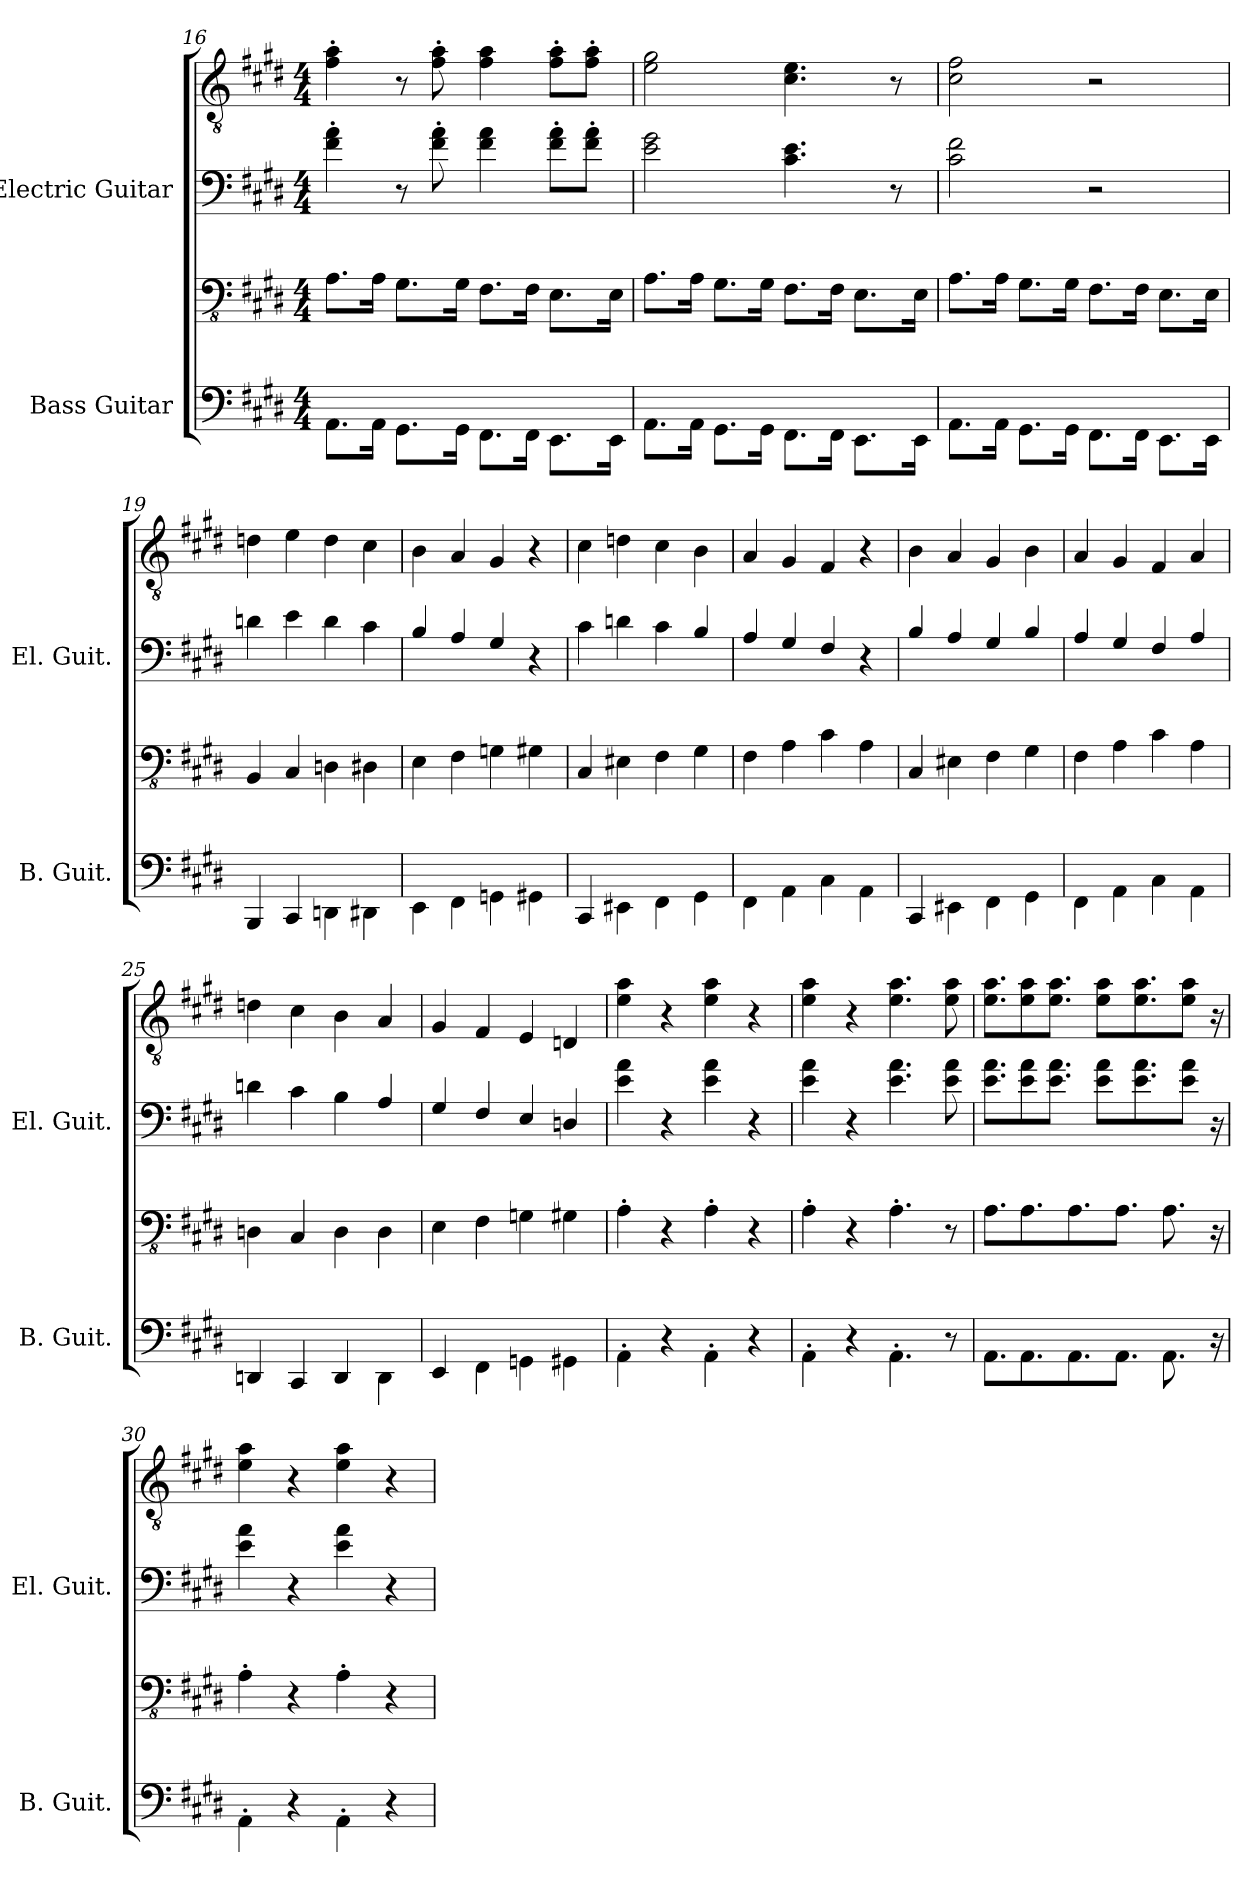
**kern	**kern	**kern	**kern
*part2	*part2	*part1	*part1
*staff4	*staff3	*staff2	*staff1
*I"Bass Guitar	*	*I"Electric Guitar	*
*I'B. Guit.	*	*I'El. Guit.	*
*	*clefFv4	*	*clefGv2
*k[f#c#g#d#]	*k[f#c#g#d#]	*k[f#c#g#d#]	*k[f#c#g#d#]
*M4/4	*M4/4	*M4/4	*M4/4
=16	=16	=16	=16
8.AA\L	8.AA\L	4f#\' 4a\'	4f#\' 4a\'
16AA\Jk	16AA\Jk	.	.
8.GG#\L	8.GG#\L	8r	8r
.	.	8f#\' 8a\'	8f#\' 8a\'
16GG#\Jk	16GG#\Jk	.	.
8.FF#\L	8.FF#\L	4f#\ 4a\	4f#\ 4a\
16FF#\Jk	16FF#\Jk	.	.
8.EE\L	8.EE\L	8f#\' 8a\'L	8f#\' 8a\'L
.	.	8f#\' 8a\'J	8f#\' 8a\'J
16EE\Jk	16EE\Jk	.	.
=17	=17	=17	=17
8.AA\L	8.AA\L	2e\ 2g#\	2e\ 2g#\
16AA\Jk	16AA\Jk	.	.
8.GG#\L	8.GG#\L	.	.
16GG#\Jk	16GG#\Jk	.	.
8.FF#\L	8.FF#\L	4.c#\ 4.e\	4.c#\ 4.e\
16FF#\Jk	16FF#\Jk	.	.
8.EE\L	8.EE\L	.	.
.	.	8r	8r
16EE\Jk	16EE\Jk	.	.
=18	=18	=18	=18
8.AA\L	8.AA\L	2c#\ 2f#\	2c#\ 2f#\
16AA\Jk	16AA\Jk	.	.
8.GG#\L	8.GG#\L	.	.
16GG#\Jk	16GG#\Jk	.	.
8.FF#\L	8.FF#\L	2r	2r
16FF#\Jk	16FF#\Jk	.	.
8.EE\L	8.EE\L	.	.
16EE\Jk	16EE\Jk	.	.
!!LO:LB:g=z
=19	=19	=19	=19
4BBB/	4BBB/	4d\	4dn\
4CC#/	4CC#/	4e\	4e\
4DD\	4DDn\	4d\	4d\
4DD#\	4DD#X\	4c#\	4c#\
=20	=20	=20	=20
4EE\	4EE\	4B/	4B\
4FF#\	4FF#\	4A/	4A/
4GG\	4GGn\	4G#/	4G#/
4GG#\	4GG#X\	4r	4r
=21	=21	=21	=21
4CC#/	4CC#/	4c#\	4c#\
4EE#\	4EE#X\	4d\	4dn\
4FF#\	4FF#\	4c#\	4c#\
4GG#\	4GG#\	4B/	4B\
=22	=22	=22	=22
4FF#\	4FF#\	4A/	4A/
4AA\	4AA\	4G#/	4G#/
4C#\	4C#\	4F#/	4F#/
4AA\	4AA\	4r	4r
!!LO:PB:g=z
=23	=23	=23	=23
4CC#/	4CC#/	4B/	4B\
4EE#X\	4EE#X\	4A/	4A/
4FF#\	4FF#\	4G#/	4G#/
4GG#\	4GG#\	4B/	4B\
=24	=24	=24	=24
4FF#\	4FF#\	4A/	4A/
4AA\	4AA\	4G#/	4G#/
4C#\	4C#\	4F#/	4F#/
4AA\	4AA\	4A/	4A/
=25	=25	=25	=25
4DD/	4DDn\	4d\	4dn\
4CC#/	4CC#/	4c#\	4c#\
4DD/	4DD\	4B\	4B\
4DD\	4DD\	4A/	4A/
=26	=26	=26	=26
4EE/	4EE\	4G#/	4G#/
4FF#\	4FF#\	4F#/	4F#/
4GG\	4GGn\	4E/	4E/
4GG#\	4GG#X\	4D/	4Dn/
!!LO:LB:g=z
=27	=27	=27	=27
4AA'\	4AA'\	4e\ 4a\	4e\ 4a\
4r	4r	4r	4r
4AA'\	4AA'\	4e\ 4a\	4e\ 4a\
4r	4r	4r	4r
=28	=28	=28	=28
4AA'\	4AA'\	4e\ 4a\	4e\ 4a\
4r	4r	4r	4r
4.AA'\	4.AA'\	4.e\ 4.a\	4.e\ 4.a\
8r	8r	8e\ 8a\	8e\ 8a\
=29	=29	=29	=29
8.AA\L	8.AA\L	8.e\ 8.a\L	8.e\ 8.a\L
8.AA\	8.AA\	8e\ 8a\	8e\ 8a\
.	.	8.e\ 8.a\J	8.e\ 8.a\J
8.AA\	8.AA\	.	.
.	.	8e\ 8a\L	8e\ 8a\L
8.AA\J	8.AA\J	.	.
.	.	8.e\ 8.a\	8.e\ 8.a\
8.AA\	8.AA\	.	.
.	.	8e\ 8a\J	8e\ 8a\J
16r	16r	16r	16r
=30	=30	=30	=30
4AA'\	4AA'\	4e\ 4a\	4e\ 4a\
4r	4r	4r	4r
4AA'\	4AA'\	4e\ 4a\	4e\ 4a\
4r	4r	4r	4r
=	=	=	=
*-	*-	*-	*-
